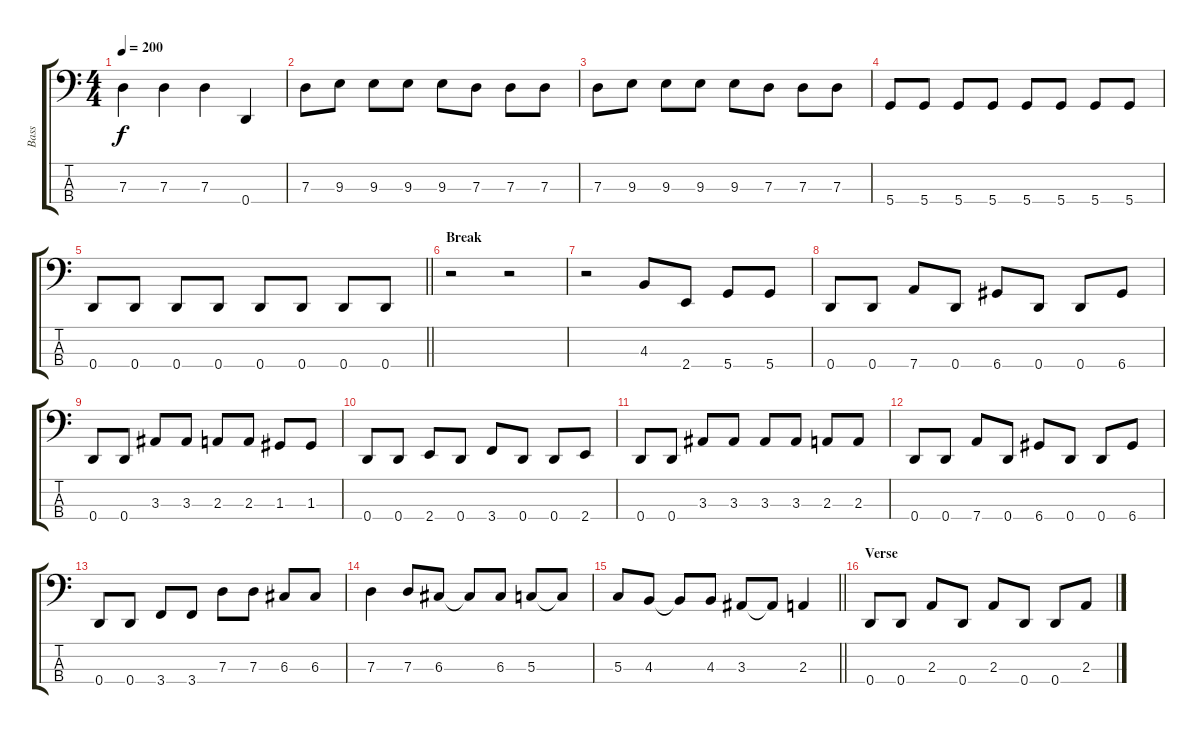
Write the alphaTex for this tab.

\track ("Bass" "Bass") {instrument electricbasspick}
\staff {score tabs}
\tuning (F2 C2 G1 D1) {hide}
\ts (4 4)
\tempo 200
\clef f4
\ks c
7.3.4{dy f} 7.3.4 7.3.4 0.4.4 |
7.3.8 9.3.8 9.3.8 9.3.8 9.3.8 7.3.8 7.3.8 7.3.8 |
7.3.8 9.3.8 9.3.8 9.3.8 9.3.8 7.3.8 7.3.8 7.3.8 |
5.4.8 5.4.8 5.4.8 5.4.8 5.4.8 5.4.8 5.4.8 5.4.8 |
\barLineRight lightlight
0.4.8 0.4.8 0.4.8 0.4.8 0.4.8 0.4.8 0.4.8 0.4.8 |
\section ("" "Break")
r.2 r.2 |
r.2 4.3.8 2.4.8 5.4.8 5.4.8 |
0.4.8 0.4.8 7.4.8 0.4.8 6.4.8 0.4.8 0.4.8 6.4.8 |
0.4.8 0.4.8 3.3.8 3.3.8 2.3.8 2.3.8 1.3.8 1.3.8 |
0.4.8 0.4.8 2.4.8 0.4.8 3.4.8 0.4.8 0.4.8 2.4.8 |
0.4.8 0.4.8 3.3.8 3.3.8 3.3.8 3.3.8 2.3.8 2.3.8 |
0.4.8 0.4.8 7.4.8 0.4.8 6.4.8 0.4.8 0.4.8 6.4.8 |
0.4.8 0.4.8 3.4.8 3.4.8 7.3.8 7.3.8 6.3.8 6.3.8 |
7.3.4 7.3.8 6.3.8 6.3{t}.8 6.3.8 5.3.8 5.3{t}.8 |
\barLineRight lightlight
5.3.8 4.3.8 4.3{t}.8 4.3.8 3.3.8 3.3{t}.8 2.3.4 |
\section ("" "Verse")
0.4.8 0.4.8 2.3.8 0.4.8 2.3.8 0.4.8 0.4.8 2.3.8
